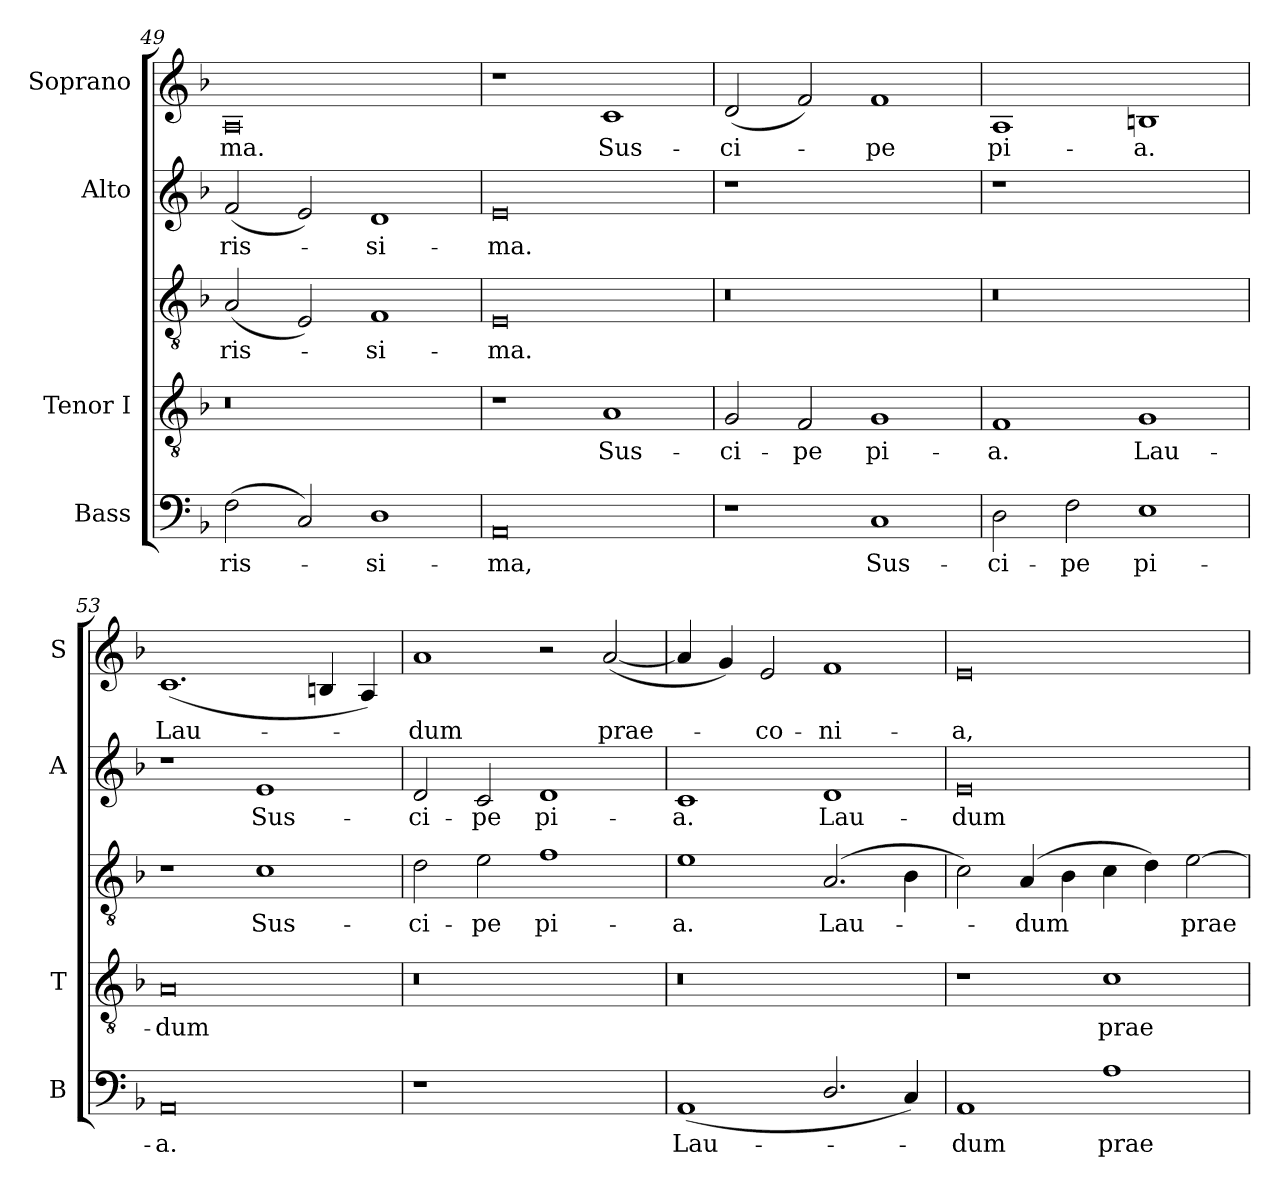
**kern	**text	**kern	**text	**kern	**text	**kern	**text	**kern	**text
*part4	*part4	*part3	*part3	*part3	*part3	*part2	*part2	*part1	*part1
*staff5	*staff5	*staff4	*staff4	*staff3	*staff3	*staff2	*staff2	*staff1	*staff1
*I"Bass	*	*I"Tenor I	*	*	*	*I"Alto	*	*I"Soprano	*
*I'B	*	*I'T	*	*	*	*I'A	*	*I'S	*
*clefF4	*	*clefGv2	*	*clefGv2	*	*clefG2	*	*clefG2	*
*k[b-]	*	*k[b-]	*	*k[b-]	*	*k[b-]	*	*k[b-]	*
*F:	*	*F:	*	*F:	*	*F:	*	*F:	*
=49	=49	=49	=49	=49	=49	=49	=49	=49	=49
!	!LO:LY:b	!	!	!	!LO:LY:b	!	!LO:LY:b	!	!LO:LY:b
(<2F\	-ris-	0r	.	(<2A/	-ris-	(<2f/	-ris-	0A	-ma.
2C/)	.	.	.	2E/)	.	2e/)	.	.	.
!	!LO:LY:b	!	!	!	!LO:LY:b	!	!LO:LY:b	!	!
1D	si-	.	.	1F	si-	1d	si-	.	.
=50	=50	=50	=50	=50	=50	=50	=50	=50	=50
!	!LO:LY:b	!	!	!	!LO:LY:b	!	!LO:LY:b	!	!
0AA	-ma,	1r	.	0E	-ma.	0e	-ma.	1r	.
!	!	!	!LO:LY:b	!	!	!	!	!	!LO:LY:b
.	.	1A	Sus-	.	.	.	.	1c	Sus-
!!LO:LB:g=z
=51	=51	=51	=51	=51	=51	=51	=51	=51	=51
!	!	!	!LO:LY:b	!	!	!	!	!	!LO:LY:b
1r	.	2G/	-ci-	0r	.	1r	.	(<2d/	-ci-
!	!	!	!LO:LY:b	!	!	!	!	!	!
.	.	2F/	-pe	.	.	.	.	2f/)	.
!	!LO:LY:b	!	!LO:LY:b	!	!	!	!	!	!LO:LY:b
1C	Sus-	1G	pi-	.	.	1ryy	.	1f	pe
=52	=52	=52	=52	=52	=52	=52	=52	=52	=52
!	!LO:LY:b	!	!LO:LY:b	!	!	!	!	!	!LO:LY:b
2D\	-ci-	1F	-a.	0r	.	1r	.	1A	pi-
!	!LO:LY:b	!	!	!	!	!	!	!	!
2F\	-pe	.	.	.	.	.	.	.	.
!	!LO:LY:b	!	!LO:LY:b	!	!	!	!	!	!LO:LY:b
1E	pi-	1G	Lau-	.	.	1ryy	.	1Bn	-a.
=53	=53	=53	=53	=53	=53	=53	=53	=53	=53
!	!LO:LY:b	!	!LO:LY:b	!	!	!	!	!	!LO:LY:b
0AA	-a.	0A	-dum	1r	.	1r	.	(<1.c	Lau-
!	!	!	!	!	!LO:LY:b	!	!LO:LY:b	!	!
.	.	.	.	1c	-Sus-	1e	Sus-	.	.
.	.	.	.	.	.	.	.	4Bn/	.
.	.	.	.	.	.	.	.	4A/)	.
=54	=54	=54	=54	=54	=54	=54	=54	=54	=54
!	!	!	!	!	!LO:LY:b	!	!LO:LY:b	!	!LO:LY:b
1r	.	0r	.	2d\	ci-	2d/	-ci-	1a	dum
!	!	!	!	!	!LO:LY:b	!	!LO:LY:b	!	!
.	.	.	.	2e\	-pe	2c/	-pe	.	.
!	!	!	!	!	!LO:LY:b	!	!LO:LY:b	!	!
1ryy	.	.	.	1f	pi-	1d	pi-	2r	.
!	!	!	!	!	!	!	!	!	!LO:LY:b
.	.	.	.	.	.	.	.	(<[2a/	prae-
=55	=55	=55	=55	=55	=55	=55	=55	=55	=55
!	!LO:LY:b	!	!	!	!LO:LY:b	!	!LO:LY:b	!	!
(<1AA	Lau-	0r	.	1e	-a.	1c	-a.	4a/]	.
.	.	.	.	.	.	.	.	4g/)	.
!	!	!	!	!	!	!	!	!	!LO:LY:b
.	.	.	.	.	.	.	.	2e/	co-
!	!	!	!	!	!LO:LY:b	!	!LO:LY:b	!	!LO:LY:b
2.D/	.	.	.	(>2.A/	Lau-	1d	Lau-	1f	-ni-
4C/)	.	.	.	4B-\	.	.	.	.	.
=56	=56	=56	=56	=56	=56	=56	=56	=56	=56
!	!LO:LY:b	!	!	!	!	!	!LO:LY:b	!	!LO:LY:b
1AA	dum	1r	.	2c\)	.	0e	-dum	0e	-a,
!	!	!	!	!	!LO:LY:b	!	!	!	!
.	.	.	.	(>4A/	dum	.	.	.	.
.	.	.	.	4B-\	.	.	.	.	.
!	!LO:LY:b	!	!LO:LY:b	!	!	!	!	!	!
1A	prae-	1c	prae-	4c\	.	.	.	.	.
.	.	.	.	4d\)	.	.	.	.	.
!	!	!	!	!	!LO:LY:b	!	!	!	!
.	.	.	.	[2e\	prae-	.	.	.	.
=	=	=	=	=	=	=	=	=	=
*-	*-	*-	*-	*-	*-	*-	*-	*-	*-
